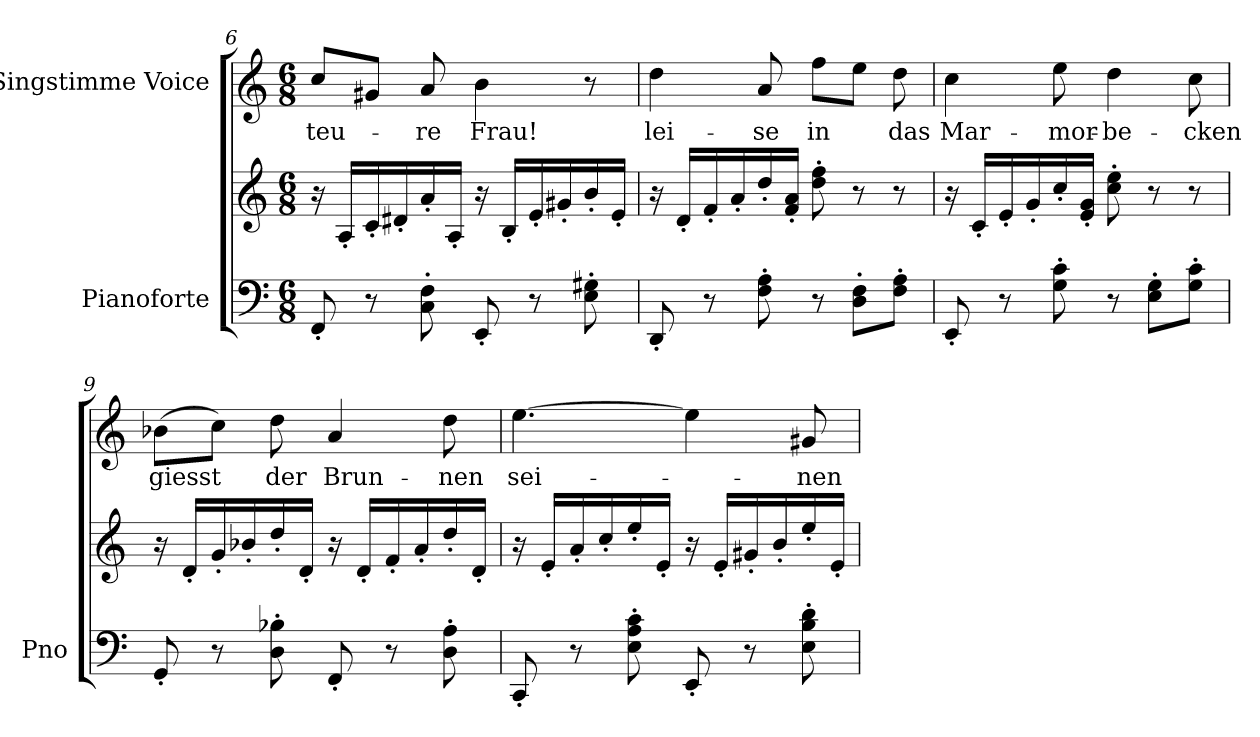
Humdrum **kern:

**kern	**kern	**kern	**text
*part2	*part2	*part1	*part1
*staff3	*staff2	*staff1	*staff1
*I"Pianoforte	*	*I"Singstimme Voice	*
*I'Pno	*	*	*
*clefF4	*clefG2	*clefG2	*
*k[]	*k[]	*k[]	*
*M6/8	*M6/8	*M6/8	*
=6	=6	=6	=6
!	!	!	!LO:LY:b
8FF'/	16r	8cc/L	teu-
.	16A'/LL	.	.
8r	16c'/	8g#X/J	.
.	16d#X'/	.	.
!	!	!	!LO:LY:b
8C\' 8F\'	16a'/	8a/	-re
.	16A'/JJ	.	.
!	!	!	!LO:LY:b
8EE'/	16r	4b\	Frau!
.	16B'/LL	.	.
8r	16e'/	.	.
.	16g#X'/	.	.
8E\' 8G#X\'	16b'/	8r	.
.	16e'/JJ	.	.
!!LO:LB:g=z
=7	=7	=7	=7
!	!	!	!LO:LY:b
8DD'/	16r	4dd\	lei-
.	16d'/LL	.	.
8r	16f'/	.	.
.	16a'/	.	.
!	!	!	!LO:LY:b
8F\' 8A\'	16dd'/	8a/	-se
.	16f/' 16a/'JJ	.	.
!	!	!	!LO:LY:b
8r	8dd\' 8ff\'	8ff\L	in
8D\' 8F\'L	8r	8ee\J	.
!	!	!	!LO:LY:b
8F\' 8A\'J	8r	8dd\	das
!!LO:LB:g=z
=8	=8	=8	=8
!	!	!	!LO:LY:b
8EE'/	16r	4cc\	Mar-
.	16c'/LL	.	.
8r	16e'/	.	.
.	16g'/	.	.
!	!	!	!LO:LY:b
8G\' 8c\'	16cc'/	8ee\	-mor-
.	16e/' 16g/'JJ	.	.
!	!	!	!LO:LY:b
8r	8cc\' 8ee\'	4dd\	-be-
8E\' 8G\'L	8r	.	.
!	!	!	!LO:LY:b
8G\' 8c\'J	8r	8cc\	-cken
=9	=9	=9	=9
!	!	!	!LO:LY:b
8GG'/	16r	(8b-X\L	giesst
.	16d'/LL	.	.
8r	16g'/	8cc\J)	.
.	16b-X'/	.	.
!	!	!	!LO:LY:b
8D\' 8B-X\'	16dd'/	8dd\	der
.	16d'/JJ	.	.
!	!	!	!LO:LY:b
8FF'/	16r	4a/	Brun-
.	16d'/LL	.	.
8r	16f'/	.	.
.	16a'/	.	.
!	!	!	!LO:LY:b
8D\' 8A\'	16dd'/	8dd\	-nen
.	16d'/JJ	.	.
=10	=10	=10	=10
!	!	!	!LO:LY:b
8CC'/	16r	[4.ee\	sei-
.	16e'/LL	.	.
8r	16a'/	.	.
.	16cc'/	.	.
8E\' 8A\' 8c\'	16ee'/	.	.
.	16e'/JJ	.	.
8EE'/	16r	4ee\]	.
.	16e'/LL	.	.
8r	16g#X'/	.	.
.	16b'/	.	.
!	!	!	!LO:LY:b
8E\' 8B\' 8d\'	16ee'/	8g#X/	-nen
.	16e'/JJ	.	.
=	=	=	=
*-	*-	*-	*-
